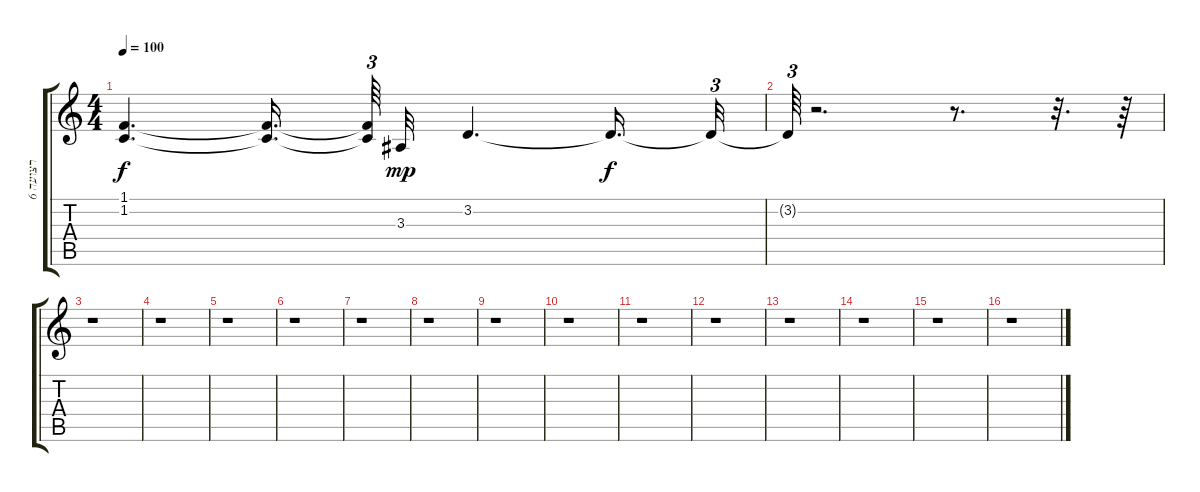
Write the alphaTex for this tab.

\track ("רצועה 6" "רצועה 6") {instrument pad7halo}
\staff {score tabs}
\tuning (E4 B3 G3 D3 A2 E2) {hide}
\ts (4 4)
\tempo 100
\clef g2
\ks c
(1.1{t} 1.2{t}).4{d dy f} (1.1{t} 1.2{t}).16{d} (1.1{t} 1.2{t}).64{tu (3 2)} 3.3.32{dy mp} 3.2.4{d} 3.2{t}.16{d dy f} 3.2{t}.32{tu (3 2)} |
3.2{t}.64{tu (3 2)} r.2{d} r.8{d} r.32{d} r.64 |
r.1 |
r.1 |
r.1 |
r.1 |
r.1 |
r.1 |
r.1 |
r.1 |
r.1 |
r.1 |
r.1 |
r.1 |
r.1 |
r.1
